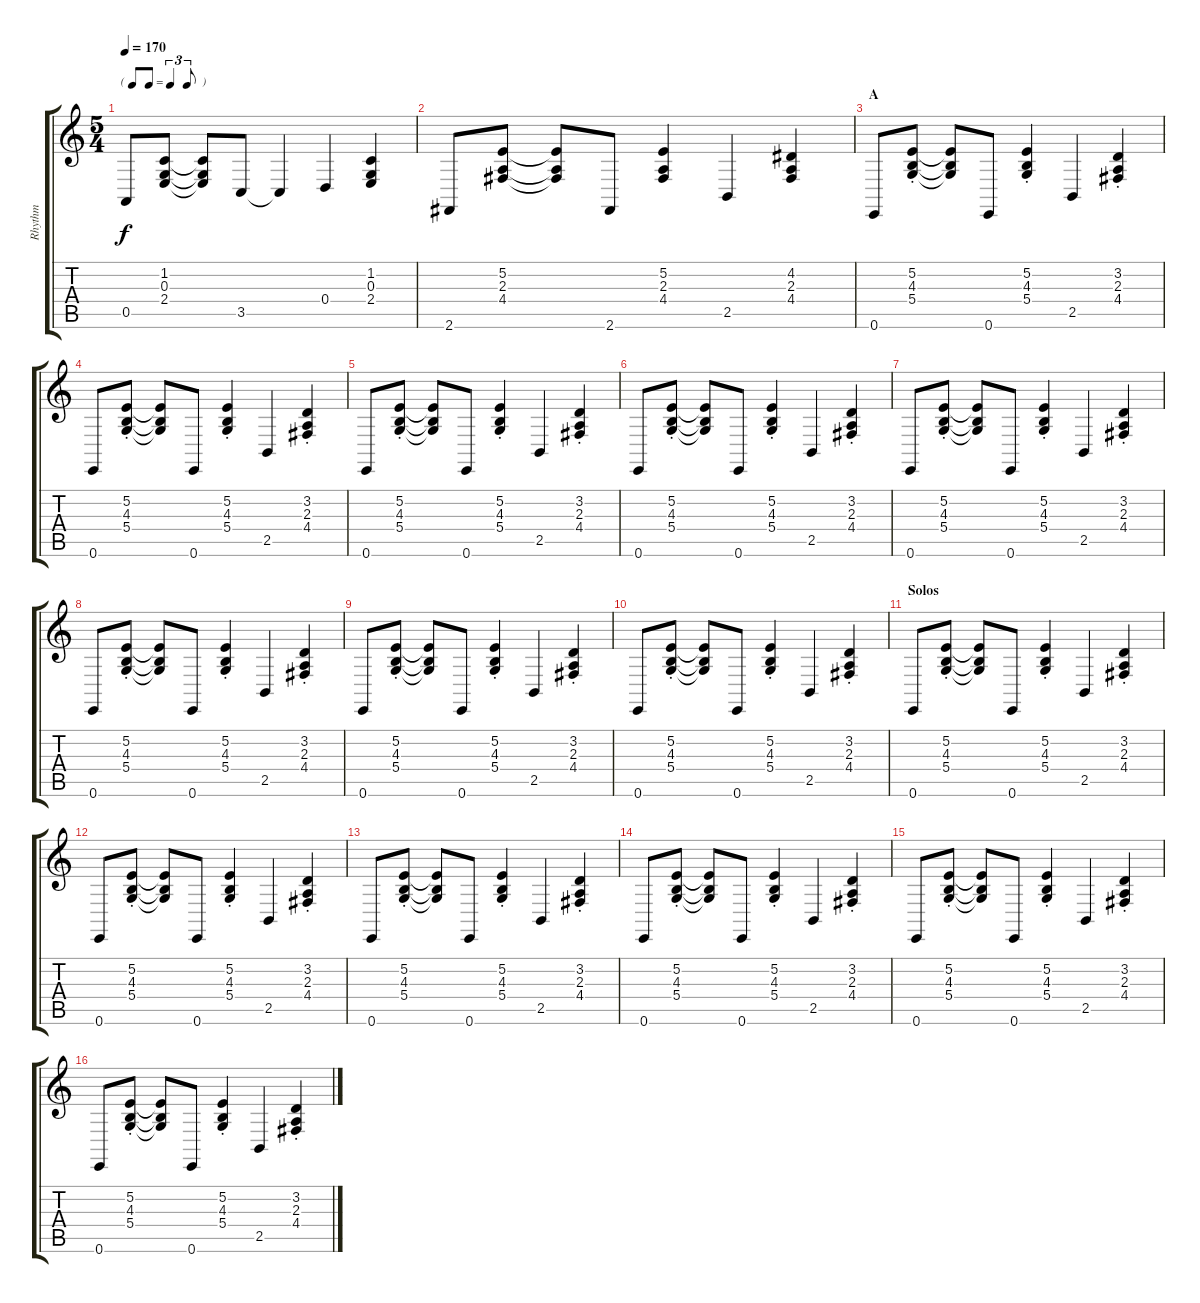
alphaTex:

\track ("Rhythm" "Rhythm") {instrument acousticgrandpiano}
\staff {score tabs}
\tuning (E4 B3 G3 D3 A2 E2) {hide}
\ts (5 4)
\tf triplet8th
\tempo 170
\clef g2
\ks c
0.5.8{dy f} (1.2 0.3 2.4).8 (1.2{t} 0.3{t} 2.4{t}).8 3.5.8 3.5{t}.4 0.4.4 (1.2 0.3 2.4).4 |
2.6.8 (5.2 2.3 4.4).8 (5.2{t} 2.3{t} 4.4{t}).8 2.6.8 (5.2 2.3 4.4).4 2.5.4 (4.2 2.3 4.4).4 |
\section ("" "A")
0.6.8 (5.2{st} 4.3{st} 5.4{st}).8 (5.2{t} 4.3{t} 5.4{t}).8 0.6.8 (5.2{st} 4.3{st} 5.4{st}).4 2.5.4 (3.2{st} 2.3{st} 4.4{st}).4 |
0.6.8 (5.2{st} 4.3{st} 5.4{st}).8 (5.2{t} 4.3{t} 5.4{t}).8 0.6.8 (5.2{st} 4.3{st} 5.4{st}).4 2.5.4 (3.2{st} 2.3{st} 4.4{st}).4 |
0.6.8 (5.2{st} 4.3{st} 5.4{st}).8 (5.2{t} 4.3{t} 5.4{t}).8 0.6.8 (5.2{st} 4.3{st} 5.4{st}).4 2.5.4 (3.2{st} 2.3{st} 4.4{st}).4 |
0.6.8 (5.2{st} 4.3{st} 5.4{st}).8 (5.2{t} 4.3{t} 5.4{t}).8 0.6.8 (5.2{st} 4.3{st} 5.4{st}).4 2.5.4 (3.2{st} 2.3{st} 4.4{st}).4 |
0.6.8 (5.2{st} 4.3{st} 5.4{st}).8 (5.2{t} 4.3{t} 5.4{t}).8 0.6.8 (5.2{st} 4.3{st} 5.4{st}).4 2.5.4 (3.2{st} 2.3{st} 4.4{st}).4 |
0.6.8 (5.2{st} 4.3{st} 5.4{st}).8 (5.2{t} 4.3{t} 5.4{t}).8 0.6.8 (5.2{st} 4.3{st} 5.4{st}).4 2.5.4 (3.2{st} 2.3{st} 4.4{st}).4 |
0.6.8 (5.2{st} 4.3{st} 5.4{st}).8 (5.2{t} 4.3{t} 5.4{t}).8 0.6.8 (5.2{st} 4.3{st} 5.4{st}).4 2.5.4 (3.2{st} 2.3{st} 4.4{st}).4 |
0.6.8 (5.2{st} 4.3{st} 5.4{st}).8 (5.2{t} 4.3{t} 5.4{t}).8 0.6.8 (5.2{st} 4.3{st} 5.4{st}).4 2.5.4 (3.2{st} 2.3{st} 4.4{st}).4 |
\section ("" "Solos")
0.6.8 (5.2{st} 4.3{st} 5.4{st}).8 (5.2{t} 4.3{t} 5.4{t}).8 0.6.8 (5.2{st} 4.3{st} 5.4{st}).4 2.5.4 (3.2{st} 2.3{st} 4.4{st}).4 |
0.6.8 (5.2{st} 4.3{st} 5.4{st}).8 (5.2{t} 4.3{t} 5.4{t}).8 0.6.8 (5.2{st} 4.3{st} 5.4{st}).4 2.5.4 (3.2{st} 2.3{st} 4.4{st}).4 |
0.6.8 (5.2{st} 4.3{st} 5.4{st}).8 (5.2{t} 4.3{t} 5.4{t}).8 0.6.8 (5.2{st} 4.3{st} 5.4{st}).4 2.5.4 (3.2{st} 2.3{st} 4.4{st}).4 |
0.6.8 (5.2{st} 4.3{st} 5.4{st}).8 (5.2{t} 4.3{t} 5.4{t}).8 0.6.8 (5.2{st} 4.3{st} 5.4{st}).4 2.5.4 (3.2{st} 2.3{st} 4.4{st}).4 |
0.6.8 (5.2{st} 4.3{st} 5.4{st}).8 (5.2{t} 4.3{t} 5.4{t}).8 0.6.8 (5.2{st} 4.3{st} 5.4{st}).4 2.5.4 (3.2{st} 2.3{st} 4.4{st}).4 |
0.6.8 (5.2{st} 4.3{st} 5.4{st}).8 (5.2{t} 4.3{t} 5.4{t}).8 0.6.8 (5.2{st} 4.3{st} 5.4{st}).4 2.5.4 (3.2{st} 2.3{st} 4.4{st}).4
